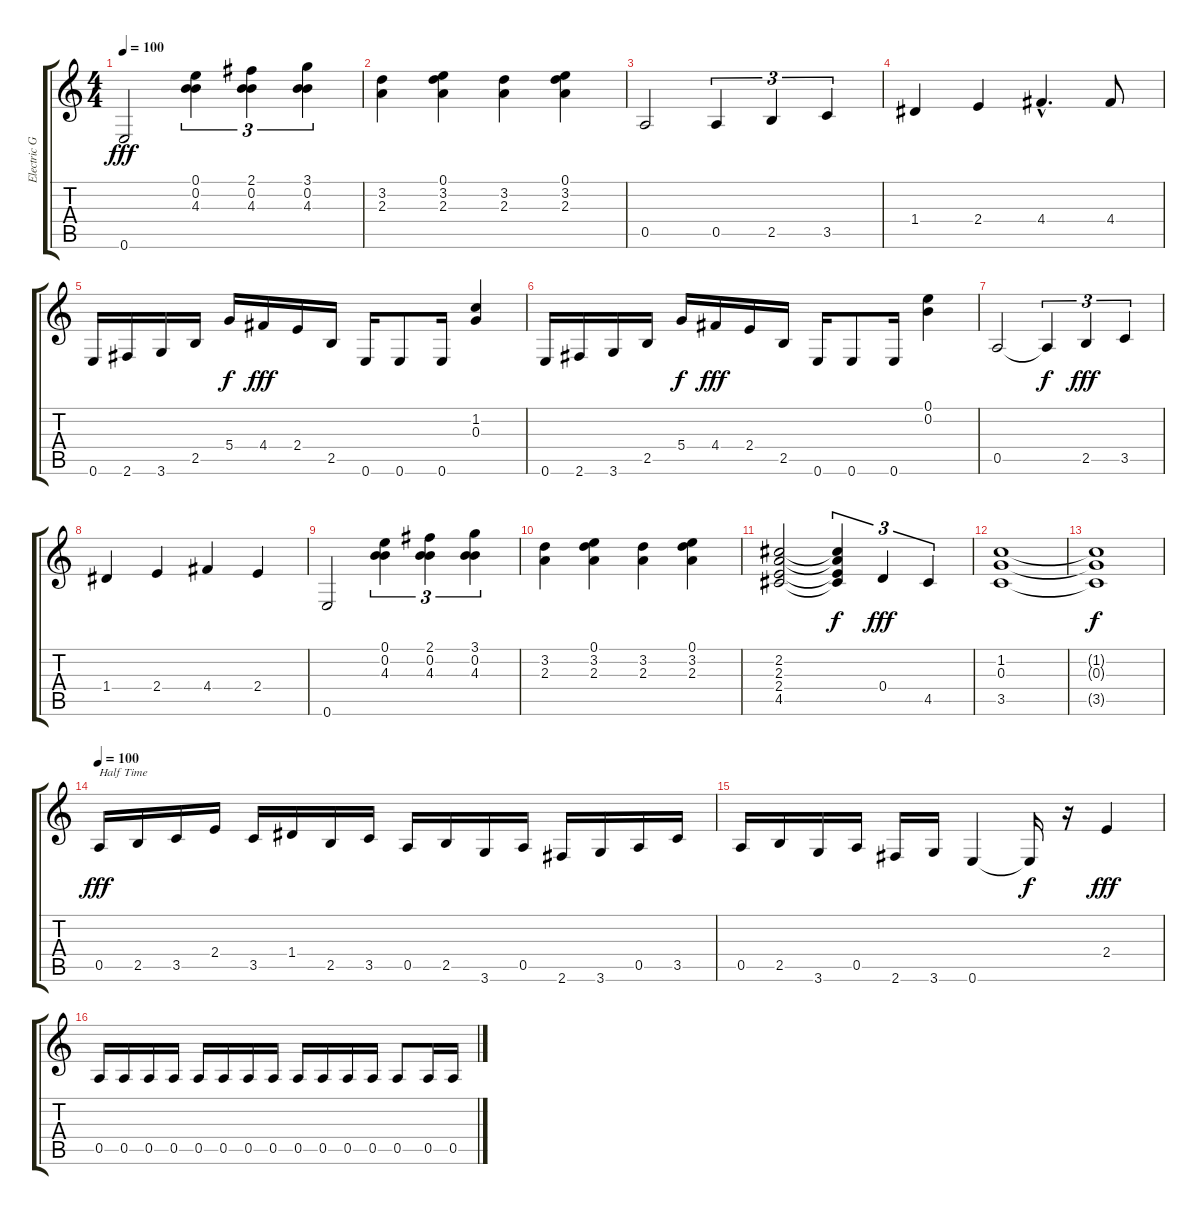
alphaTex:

\track ("Electric Guitar" "Electric G") {instrument distortionguitar}
\staff {score tabs}
\tuning (E4 B3 G3 D3 A2 E2) {hide}
\ts (4 4)
\tempo 100
\clef g2
\ks c
0.6.2{dy fff} (0.1 0.2 4.3).4{tu (3 2)} (2.1 0.2 4.3).4{tu (3 2)} (3.1 0.2 4.3).4{tu (3 2)} |
(3.2 2.3).4 (0.1 3.2 2.3).4 (3.2 2.3).4 (0.1 3.2 2.3).4 |
0.5.2 0.5.4{tu (3 2)} 2.5.4{tu (3 2)} 3.5.4{tu (3 2)} |
1.4.4 2.4.4 4.4{hac}.4{d} 4.4.8 |
0.6.16 2.6.16 3.6.16 2.5.16 5.4.16{dy f} 4.4.16{dy fff} 2.4.16 2.5.16 0.6.16 0.6.8 0.6.16 (1.2 0.3).4 |
0.6.16 2.6.16 3.6.16 2.5.16 5.4.16{dy f} 4.4.16{dy fff} 2.4.16 2.5.16 0.6.16 0.6.8 0.6.16 (0.1 0.2).4 |
0.5.2 0.5{t}.4{tu (3 2) dy f} 2.5.4{tu (3 2) dy fff} 3.5.4{tu (3 2)} |
1.4.4 2.4.4 4.4.4 2.4.4 |
0.6.2 (0.1 0.2 4.3).4{tu (3 2)} (2.1 0.2 4.3).4{tu (3 2)} (3.1 0.2 4.3).4{tu (3 2)} |
(3.2 2.3).4 (0.1 3.2 2.3).4 (3.2 2.3).4 (0.1 3.2 2.3).4 |
(2.2 2.3 2.4 4.5).2 (2.2{t} 2.3{t} 2.4{t} 4.5{t}).4{tu (3 2) dy f} 0.4.4{tu (3 2) dy fff} 4.5.4{tu (3 2)} |
(1.2 0.3 3.5).1 |
(1.2{t} 0.3{t} 3.5{t}).1{dy f} |
\tempo 100
0.5.16{txt "Half Time" dy fff} 2.5.16 3.5.16 2.4.16 3.5.16 1.4.16 2.5.16 3.5.16 0.5.16 2.5.16 3.6.16 0.5.16 2.6.16 3.6.16 0.5.16 3.5.16 |
0.5.16 2.5.16 3.6.16 0.5.16 2.6.16 3.6.16 0.6.4 0.6{t}.16{dy f} r.16 2.4.4{dy fff} |
0.5.16 0.5.16 0.5.16 0.5.16 0.5.16 0.5.16 0.5.16 0.5.16 0.5.16 0.5.16 0.5.16 0.5.16 0.5.8 0.5.16 0.5.16
